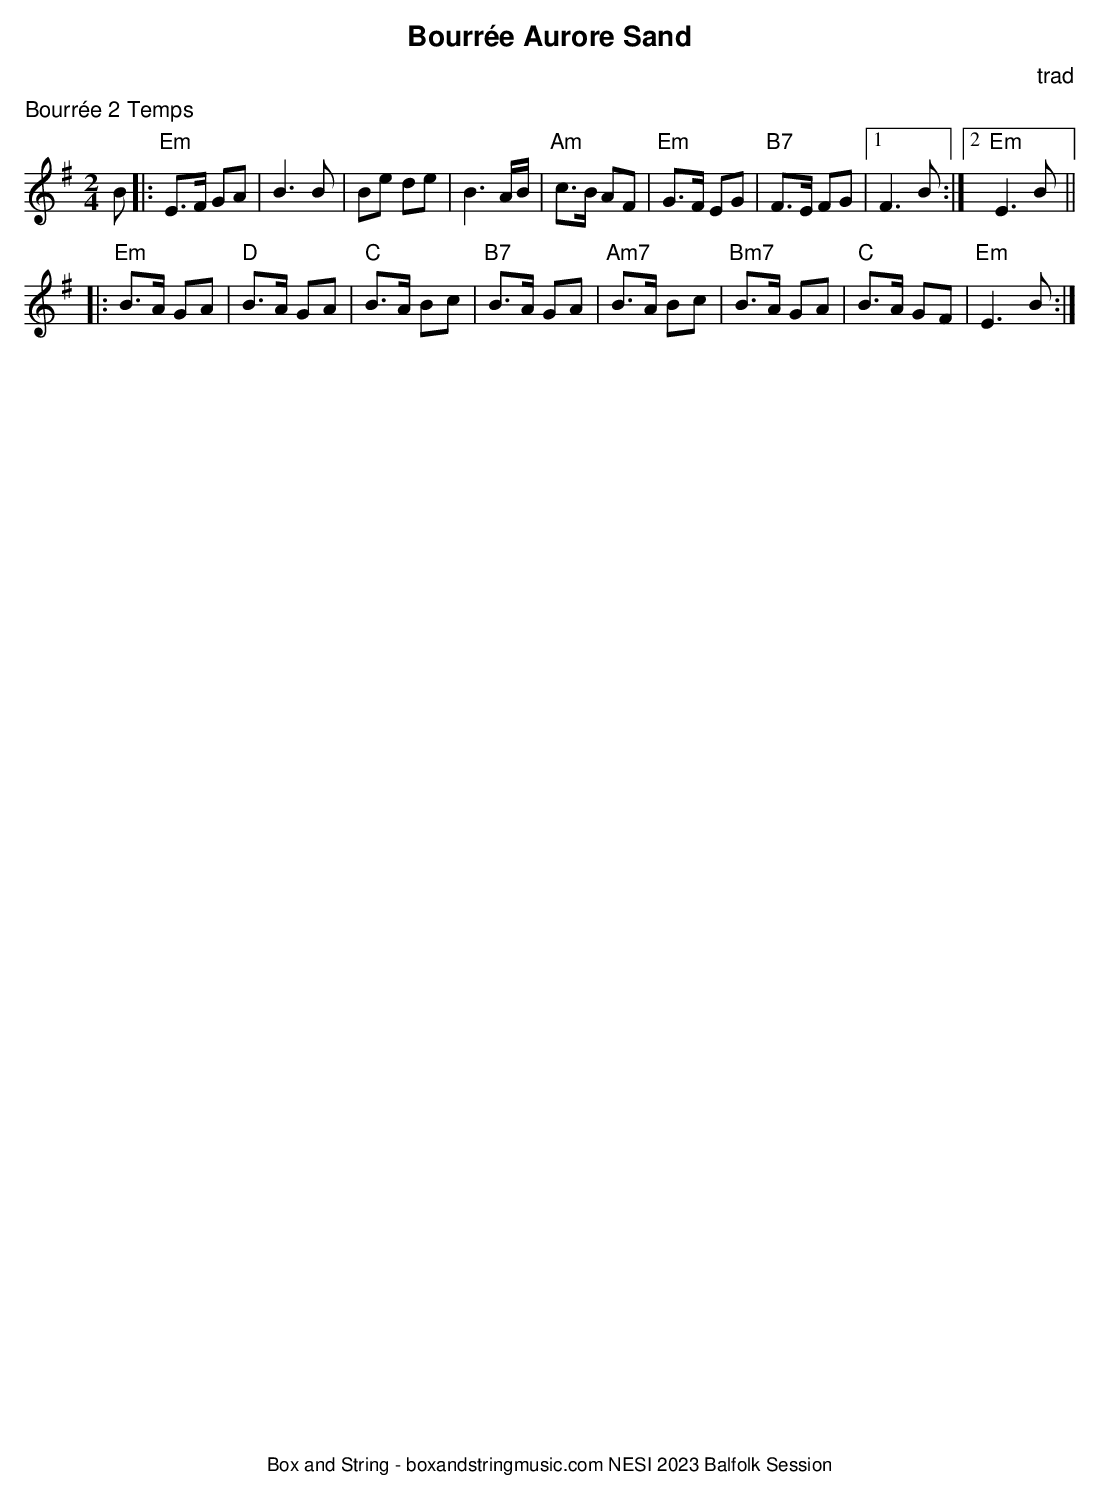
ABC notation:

X:1
T:Bourrée Aurore Sand
C:trad
M:2/4
L:1/8
K:G
%%text Bourrée 2 Temps
B|:"Em"E>F GA|B3B|Be de|B3A/B/|"Am"c>B AF|"Em"G>F EG|"B7"F>E FG|1F3B:|2"Em"E3B||
|:"Em"B>A GA|"D"B>A GA|"C"B>A Bc|"B7"B>A GA|"Am7"B>A Bc|"Bm7"B>A GA|"C"B>A GF|"Em"E3B:|
